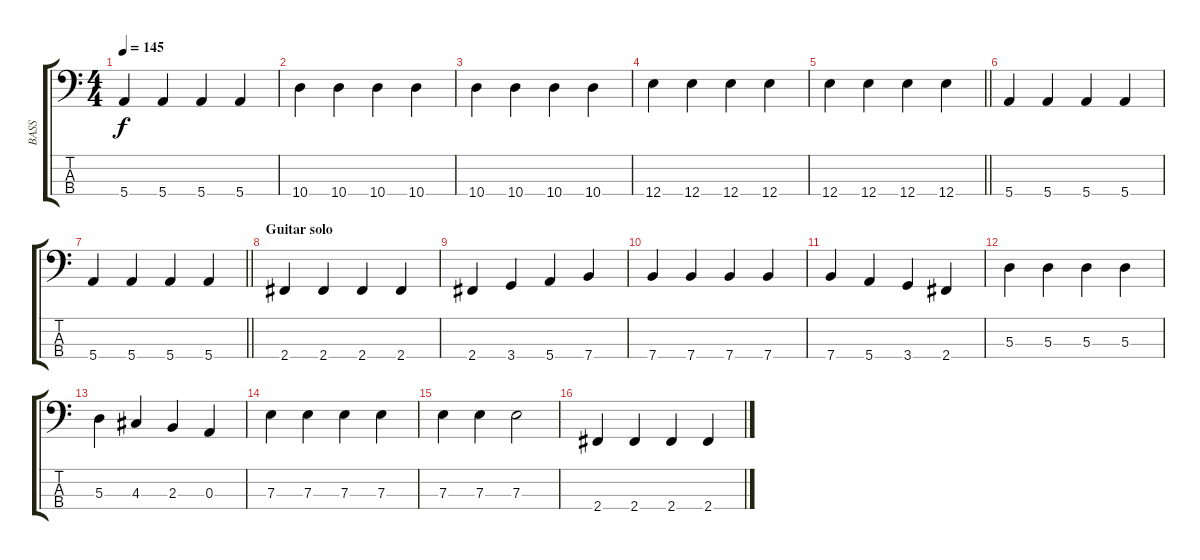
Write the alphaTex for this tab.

\track ("BASS" "BASS") {instrument electricbassfinger}
\staff {score tabs}
\tuning (G2 D2 A1 E1) {hide}
\ts (4 4)
\tempo 145
\clef f4
\ks c
5.4.4{dy f} 5.4.4 5.4.4 5.4.4 |
10.4.4 10.4.4 10.4.4 10.4.4 |
10.4.4 10.4.4 10.4.4 10.4.4 |
12.4.4 12.4.4 12.4.4 12.4.4 |
\barLineRight lightlight
12.4.4 12.4.4 12.4.4 12.4.4 |
5.4.4 5.4.4 5.4.4 5.4.4 |
\barLineRight lightlight
5.4.4 5.4.4 5.4.4 5.4.4 |
\section ("" "Guitar solo")
2.4.4 2.4.4 2.4.4 2.4.4 |
2.4.4 3.4.4 5.4.4 7.4.4 |
7.4.4 7.4.4 7.4.4 7.4.4 |
7.4.4 5.4.4 3.4.4 2.4.4 |
5.3.4 5.3.4 5.3.4 5.3.4 |
5.3.4 4.3.4 2.3.4 0.3.4 |
7.3.4 7.3.4 7.3.4 7.3.4 |
7.3.4 7.3.4 7.3.2 |
2.4.4 2.4.4 2.4.4 2.4.4
